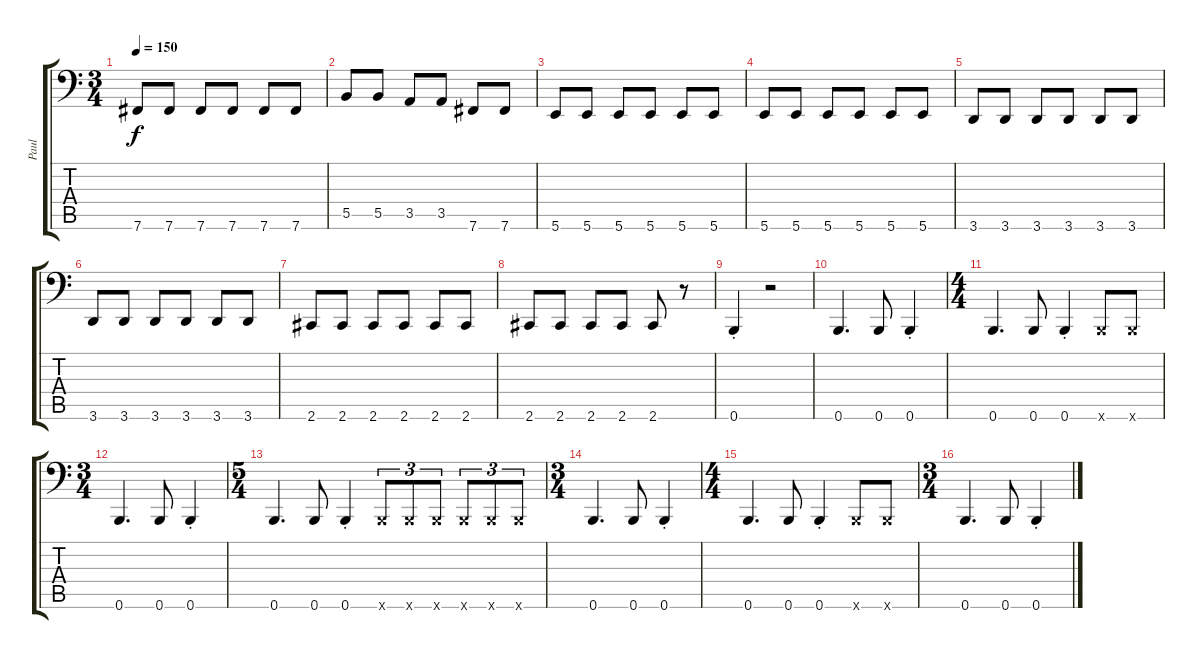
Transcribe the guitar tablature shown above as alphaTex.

\track ("Paul" "Paul") {instrument electricbassfinger}
\staff {score tabs}
\tuning (Db3 Ab2 E2 B1 Gb1 B0) {hide}
\ts (3 4)
\tempo 150
\clef f4
\ks c
7.6.8{dy f} 7.6.8 7.6.8 7.6.8 7.6.8 7.6.8 |
5.5.8 5.5.8 3.5.8 3.5.8 7.6.8 7.6.8 |
5.6.8 5.6.8 5.6.8 5.6.8 5.6.8 5.6.8 |
5.6.8 5.6.8 5.6.8 5.6.8 5.6.8 5.6.8 |
3.6.8 3.6.8 3.6.8 3.6.8 3.6.8 3.6.8 |
3.6.8 3.6.8 3.6.8 3.6.8 3.6.8 3.6.8 |
2.6.8 2.6.8 2.6.8 2.6.8 2.6.8 2.6.8 |
2.6.8 2.6.8 2.6.8 2.6.8 2.6.8 r.8 |
0.6{st}.4 r.2 |
0.6.4{d} 0.6.8 0.6{st}.4 |
\ts (4 4)
0.6.4{d} 0.6.8 0.6{st}.4 0.6{x}.8 0.6{x}.8 |
\ts (3 4)
0.6.4{d} 0.6.8 0.6{st}.4 |
\ts (5 4)
0.6.4{d} 0.6.8 0.6{st}.4 0.6{x}.8{tu (3 2)} 0.6{x}.8{tu (3 2)} 0.6{x}.8{tu (3 2)} 0.6{x}.8{tu (3 2)} 0.6{x}.8{tu (3 2)} 0.6{x}.8{tu (3 2)} |
\ts (3 4)
0.6.4{d} 0.6.8 0.6{st}.4 |
\ts (4 4)
0.6.4{d} 0.6.8 0.6{st}.4 0.6{x}.8 0.6{x}.8 |
\ts (3 4)
0.6.4{d} 0.6.8 0.6{st}.4
